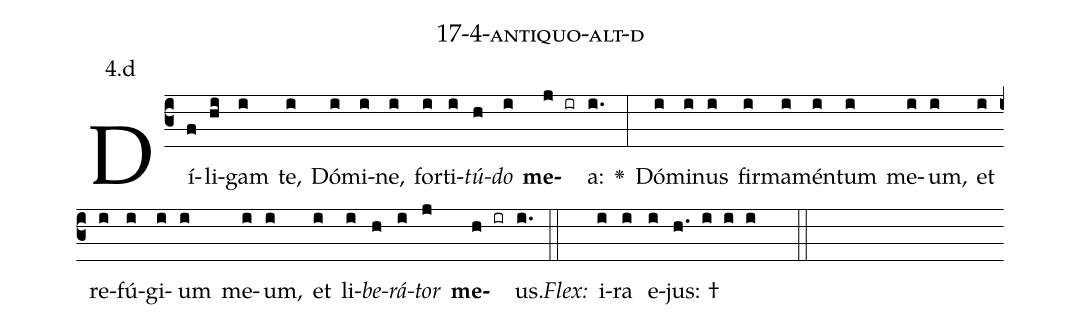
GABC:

name: 17-4-antiquo-alt-d;
annotation: 4.d;
%%
(c3)Dí(f)li(hi)gam(i) te,(i) Dó(i)mi(i)ne,(i) for(i)ti(i)<i>tú</i>(h)<i>do</i>(i) <b>me</b>(j ir)a:(i.) <v>\greheightstar</v>(:) Dó(i)mi(i)nus(i) fir(i)ma(i)mén(i)tum(i) me(i)um,(i) et(i) re(i)fú(i)gi(i)um(i) me(i)um,(i) et(i) li(i)<i>be</i>(h)<i>rá</i>(i)<i>tor</i>(j) <b>me</b>(h ir)us.(i.) (::)
<i>Flex:</i>()  i(i)ra(i) e(i)jus: †(h. i i i  ::)

%E(i) u(h) o(i) u(j) a(h) e.(i.) (::)
